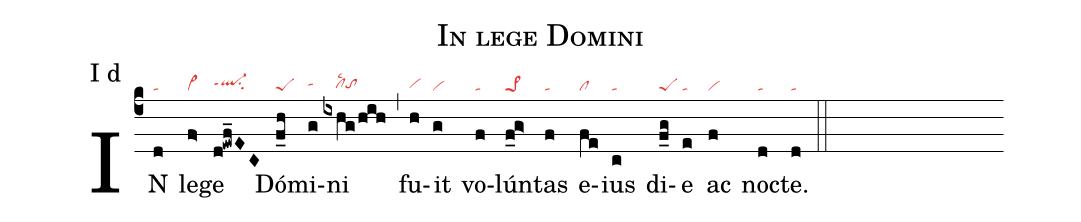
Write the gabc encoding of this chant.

name: In lege Domini;
annotation: I d;
mode: 1;
nabc-lines: 1;
%%
(c4)
IN(d|ta) le(f>|vi>)ge(d!ewf_EC|ql-hhppt1su2) Dó(f_h|peS)mi(g|tahh)ni(ixhg/hih|////clhglsc2tohg) (,)
fu(h|vihg)it(g|vi) vo(f|ta)lún(f_0g>|pe>1)tas(f|ta) e(fe|cl)ius(c|ta) di(f_g|peS)e(e|ta) ac(f|vi) no(d|ta)cte.(d|ta) (::)
